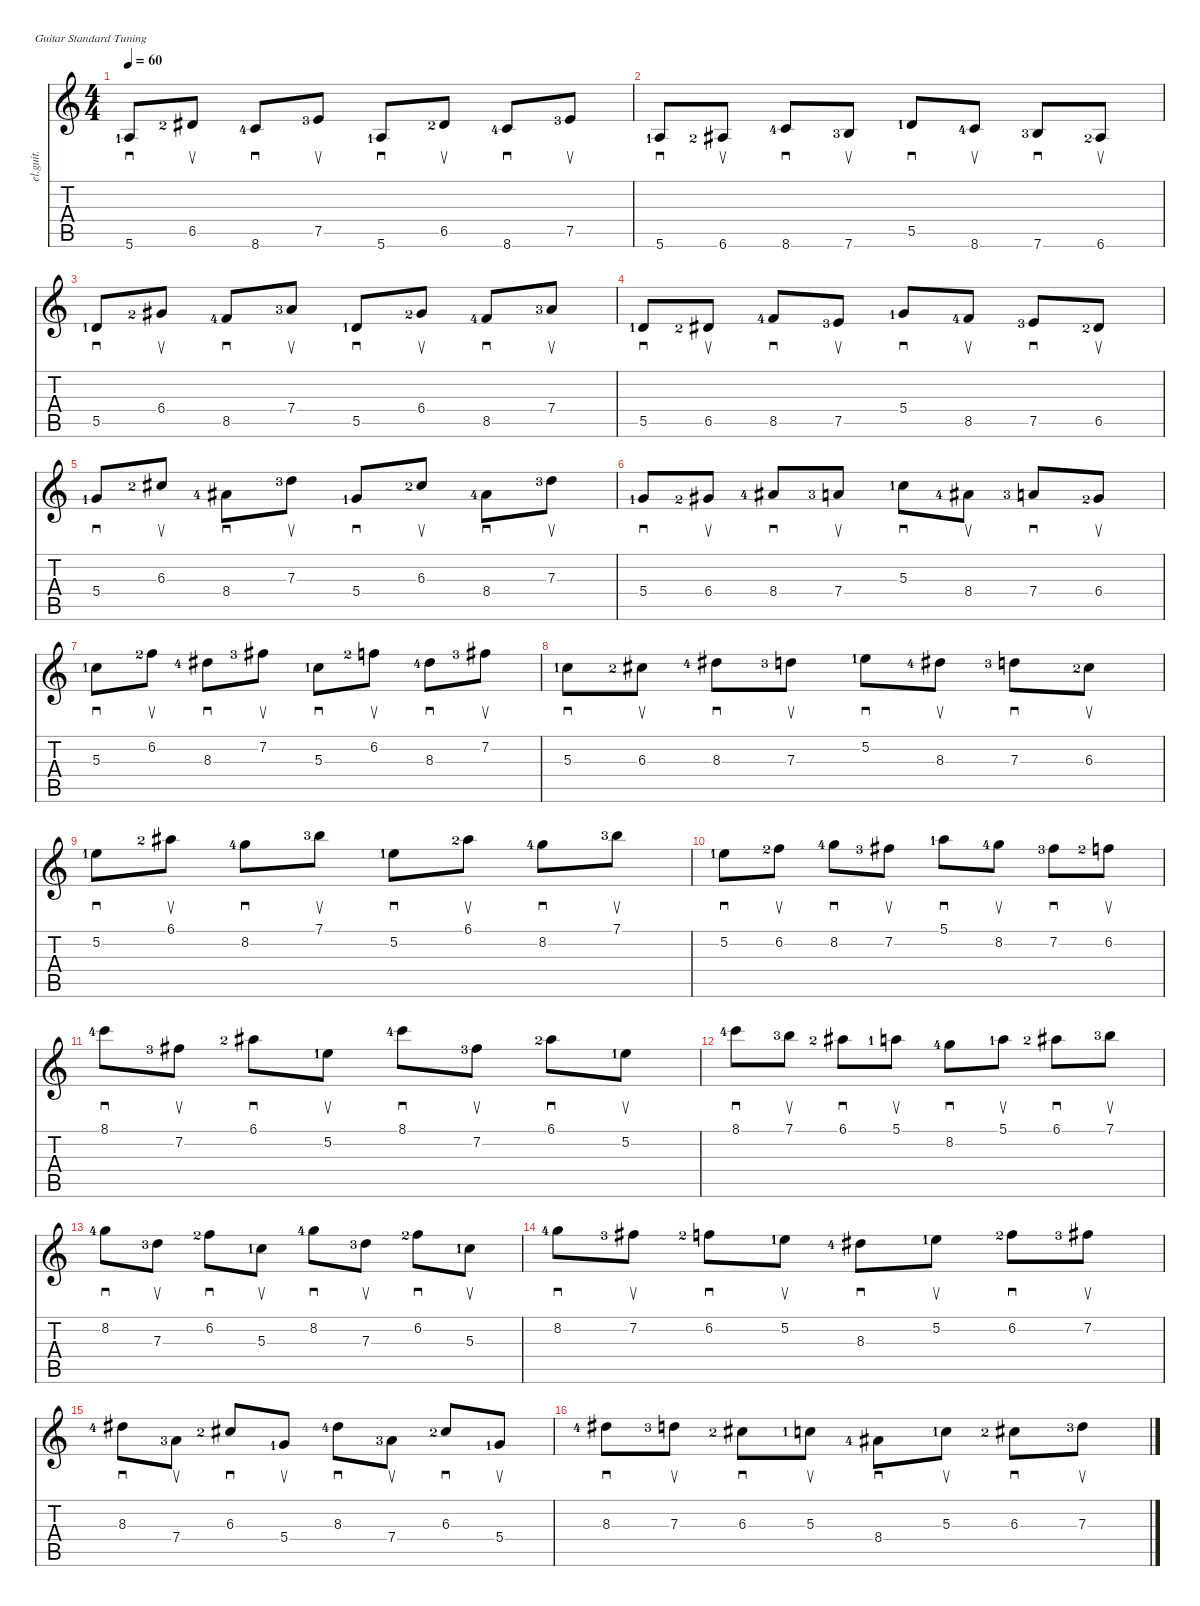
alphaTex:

\defaultSystemsLayout 4
\hideDynamics
\bracketExtendMode nobrackets
\track ("Clean Guitar" "el.guit.") {instrument electricguitarclean}
\staff {score tabs}
\tuning (E4 B3 G3 D3 A2 E2)
\ts (4 4)
\tempo 60
\clef g2
\scale
0.429301
\ks c
5.6{lf 2}.8{sd dy mf instrument electricguitarclean beam Up} 6.5{lf 3 acc #}.8{su beam Up} 8.6{lf 5}.8{sd beam Up} 7.5{lf 4}.8{su beam Up} 5.6{lf 2}.8{sd beam Up} 6.5{lf 3 acc #}.8{su beam Up} 8.6{lf 5}.8{sd beam Up} 7.5{lf 4}.8{su beam Up} |
\scale
0.351773 5.6{lf 2}.8{sd beam Up} 6.6{lf 3 acc #}.8{su beam Up} 8.6{lf 5}.8{sd beam Up} 7.6{lf 4}.8{su beam Up} 5.5{lf 2}.8{sd beam Up} 8.6{lf 5}.8{su beam Up} 7.6{lf 4}.8{sd beam Up} 6.6{lf 3 acc #}.8{su beam Up} |
5.5{lf 2}.8{sd beam Up} 6.4{lf 3 acc #}.8{su beam Up} 8.5{lf 5}.8{sd beam Up} 7.4{lf 4}.8{su beam Up} 5.5{lf 2}.8{sd beam Up} 6.4{lf 3 acc #}.8{su beam Up} 8.5{lf 5}.8{sd beam Up} 7.4{lf 4}.8{su beam Up} |
5.5{lf 2}.8{sd beam Up} 6.5{lf 3 acc #}.8{su beam Up} 8.5{lf 5}.8{sd beam Up} 7.5{lf 4}.8{su beam Up} 5.4{lf 2}.8{sd beam Up} 8.5{lf 5}.8{su beam Up} 7.5{lf 4}.8{sd beam Up} 6.5{lf 3 acc #}.8{su beam Up} |
5.4{lf 2}.8{sd beam Up} 6.3{lf 3 acc #}.8{su beam Up} 8.4{lf 5 acc #}.8{sd beam Down} 7.3{lf 4}.8{su beam Down} 5.4{lf 2}.8{sd beam Up} 6.3{lf 3 acc #}.8{su beam Up} 8.4{lf 5 acc #}.8{sd beam Down} 7.3{lf 4}.8{su beam Down} |
5.4{lf 2}.8{sd beam Up} 6.4{lf 3 acc #}.8{su beam Up} 8.4{lf 5 acc #}.8{sd beam Up} 7.4{lf 4}.8{su beam Up} 5.3{lf 2}.8{sd beam Down} 8.4{lf 5 acc #}.8{su beam Down} 7.4{lf 4}.8{sd beam Up} 6.4{lf 3 acc #}.8{su beam Up} |
5.3{lf 2}.8{sd beam Down} 6.2{lf 3}.8{su beam Down} 8.3{lf 5 acc #}.8{sd beam Down} 7.2{lf 4 acc #}.8{su beam Down} 5.3{lf 2}.8{sd beam Down} 6.2{lf 3}.8{su beam Down} 8.3{lf 5 acc #}.8{sd beam Down} 7.2{lf 4 acc #}.8{su beam Down} |
5.3{lf 2}.8{sd beam Down} 6.3{lf 3 acc #}.8{su beam Down} 8.3{lf 5 acc #}.8{sd beam Down} 7.3{lf 4}.8{su beam Down} 5.2{lf 2}.8{sd beam Down} 8.3{lf 5 acc #}.8{su beam Down} 7.3{lf 4}.8{sd beam Down} 6.3{lf 3 acc #}.8{su beam Down} |
5.2{lf 2}.8{sd beam Down} 6.1{lf 3 acc #}.8{su beam Down} 8.2{lf 5}.8{sd beam Down} 7.1{lf 4}.8{su beam Down} 5.2{lf 2}.8{sd beam Down} 6.1{lf 3 acc #}.8{su beam Down} 8.2{lf 5}.8{sd beam Down} 7.1{lf 4}.8{su beam Down} |
5.2{lf 2}.8{sd beam Down} 6.2{lf 3}.8{su beam Down} 8.2{lf 5}.8{sd beam Down} 7.2{lf 4 acc #}.8{su beam Down} 5.1{lf 2}.8{sd beam Down} 8.2{lf 5}.8{su beam Down} 7.2{lf 4 acc #}.8{sd beam Down} 6.2{lf 3}.8{su beam Down} |
8.1{lf 5}.8{sd beam Down} 7.2{lf 4 acc #}.8{su beam Down} 6.1{lf 3 acc #}.8{sd beam Down} 5.2{lf 2}.8{su beam Down} 8.1{lf 5}.8{sd beam Down} 7.2{lf 4 acc #}.8{su beam Down} 6.1{lf 3 acc #}.8{sd beam Down} 5.2{lf 2}.8{su beam Down} |
8.1{lf 5}.8{sd beam Down} 7.1{lf 4}.8{su beam Down} 6.1{lf 3 acc #}.8{sd beam Down} 5.1{lf 2}.8{su beam Down} 8.2{lf 5}.8{sd beam Down} 5.1{lf 2}.8{su beam Down} 6.1{lf 3 acc #}.8{sd beam Down} 7.1{lf 4}.8{su beam Down} |
8.2{lf 5}.8{sd beam Down} 7.3{lf 4}.8{su beam Down} 6.2{lf 3}.8{sd beam Down} 5.3{lf 2}.8{su beam Down} 8.2{lf 5}.8{sd beam Down} 7.3{lf 4}.8{su beam Down} 6.2{lf 3}.8{sd beam Down} 5.3{lf 2}.8{su beam Down} |
8.2{lf 5}.8{sd beam Down} 7.2{lf 4 acc #}.8{su beam Down} 6.2{lf 3}.8{sd beam Down} 5.2{lf 2}.8{su beam Down} 8.3{lf 5 acc #}.8{sd beam Down} 5.2{lf 2}.8{su beam Down} 6.2{lf 3}.8{sd beam Down} 7.2{lf 4 acc #}.8{su beam Down} |
8.3{lf 5 acc #}.8{sd beam Down} 7.4{lf 4}.8{su beam Down} 6.3{lf 3 acc #}.8{sd beam Up} 5.4{lf 2}.8{su beam Up} 8.3{lf 5 acc #}.8{sd beam Down} 7.4{lf 4}.8{su beam Down} 6.3{lf 3 acc #}.8{sd beam Up} 5.4{lf 2}.8{su beam Up} |
8.3{lf 5 acc #}.8{sd beam Down} 7.3{lf 4}.8{su beam Down} 6.3{lf 3 acc #}.8{sd beam Down} 5.3{lf 2}.8{su beam Down} 8.4{lf 5 acc #}.8{sd beam Down} 5.3{lf 2}.8{su beam Down} 6.3{lf 3 acc #}.8{sd beam Down} 7.3{lf 4}.8{su beam Down}
